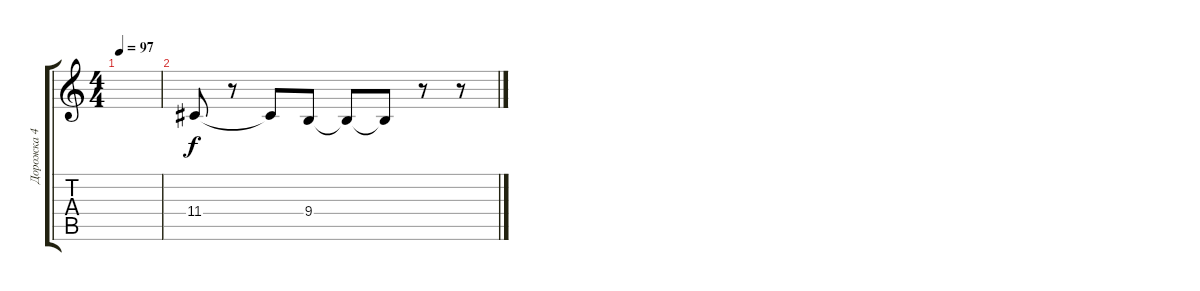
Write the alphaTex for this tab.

\track ("Дорожка 4" "Дорожка 4") {instrument lead1square}
\staff {score tabs}
\tuning (E4 B3 G3 D3 A2 E2) {hide}
\ts (4 4)
\tempo 97
\clef g2
\ks c
|
11.4.8 r.8 11.4{t}.8 9.4.8 9.4{t}.8 9.4{t}.8 r.8 r.8
